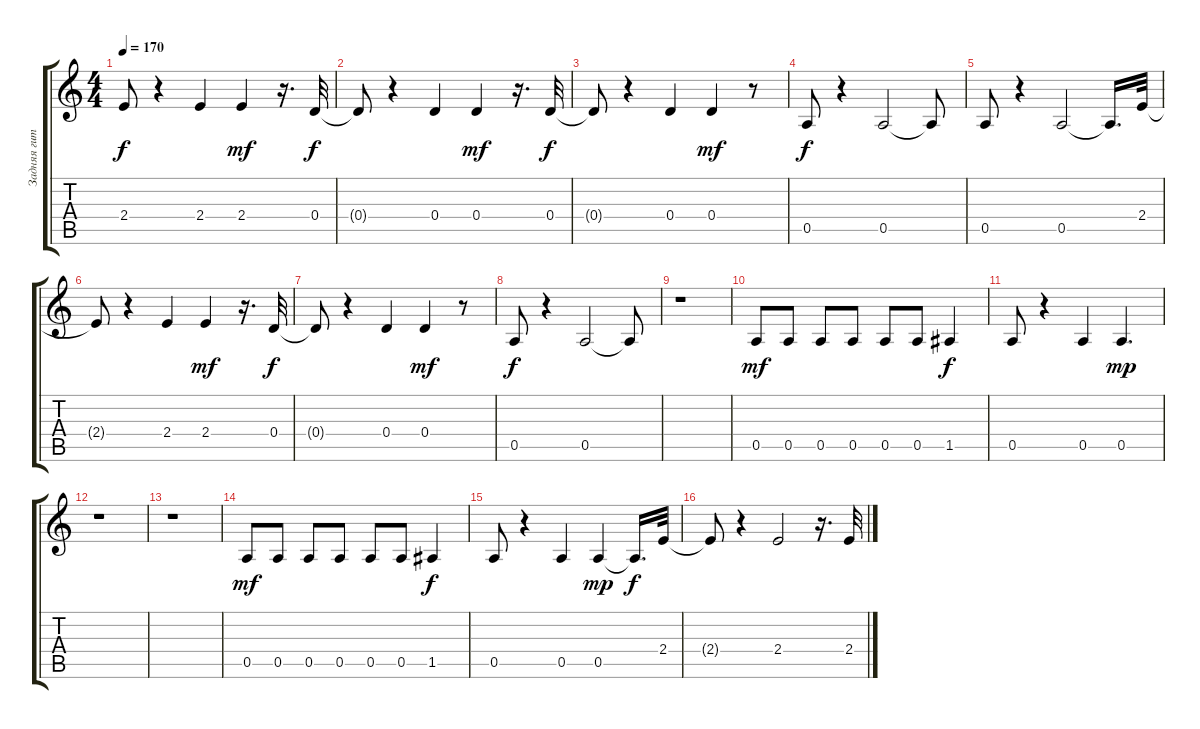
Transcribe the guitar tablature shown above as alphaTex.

\track ("Задняя гитара" "Задняя гит") {instrument distortionguitar}
\staff {score tabs}
\tuning (E4 B3 G3 D3 A2 E2) {hide}
\ts (4 4)
\tempo 170
\clef g2
\ks c
2.4{t}.8{dy f} r.4 2.4.4 2.4.4{dy mf} r.16{d} 0.4.32{dy f} |
0.4{t}.8 r.4 0.4.4 0.4.4{dy mf} r.16{d} 0.4.32{dy f} |
0.4{t}.8 r.4 0.4.4 0.4.4{dy mf} r.8 |
0.5.8{dy f} r.4 0.5.2 0.5{t}.8 |
0.5.8 r.4 0.5.2 0.5{t}.16{d} 2.4.32 |
2.4{t}.8 r.4 2.4.4 2.4.4{dy mf} r.16{d} 0.4.32{dy f} |
0.4{t}.8 r.4 0.4.4 0.4.4{dy mf} r.8 |
0.5.8{dy f} r.4 0.5.2 0.5{t}.8 |
r.1 |
0.5.8{dy mf} 0.5.8 0.5.8 0.5.8 0.5.8 0.5.8 1.5.4{dy f} |
0.5.8 r.4 0.5.4 0.5.4{d dy mp} |
r.1 |
r.1 |
0.5.8{dy mf} 0.5.8 0.5.8 0.5.8 0.5.8 0.5.8 1.5.4{dy f} |
0.5.8 r.4 0.5.4 0.5.4{dy mp} 0.5{t}.16{d dy f} 2.4.32 |
2.4{t}.8 r.4 2.4.2 r.16{d} 2.4.32
